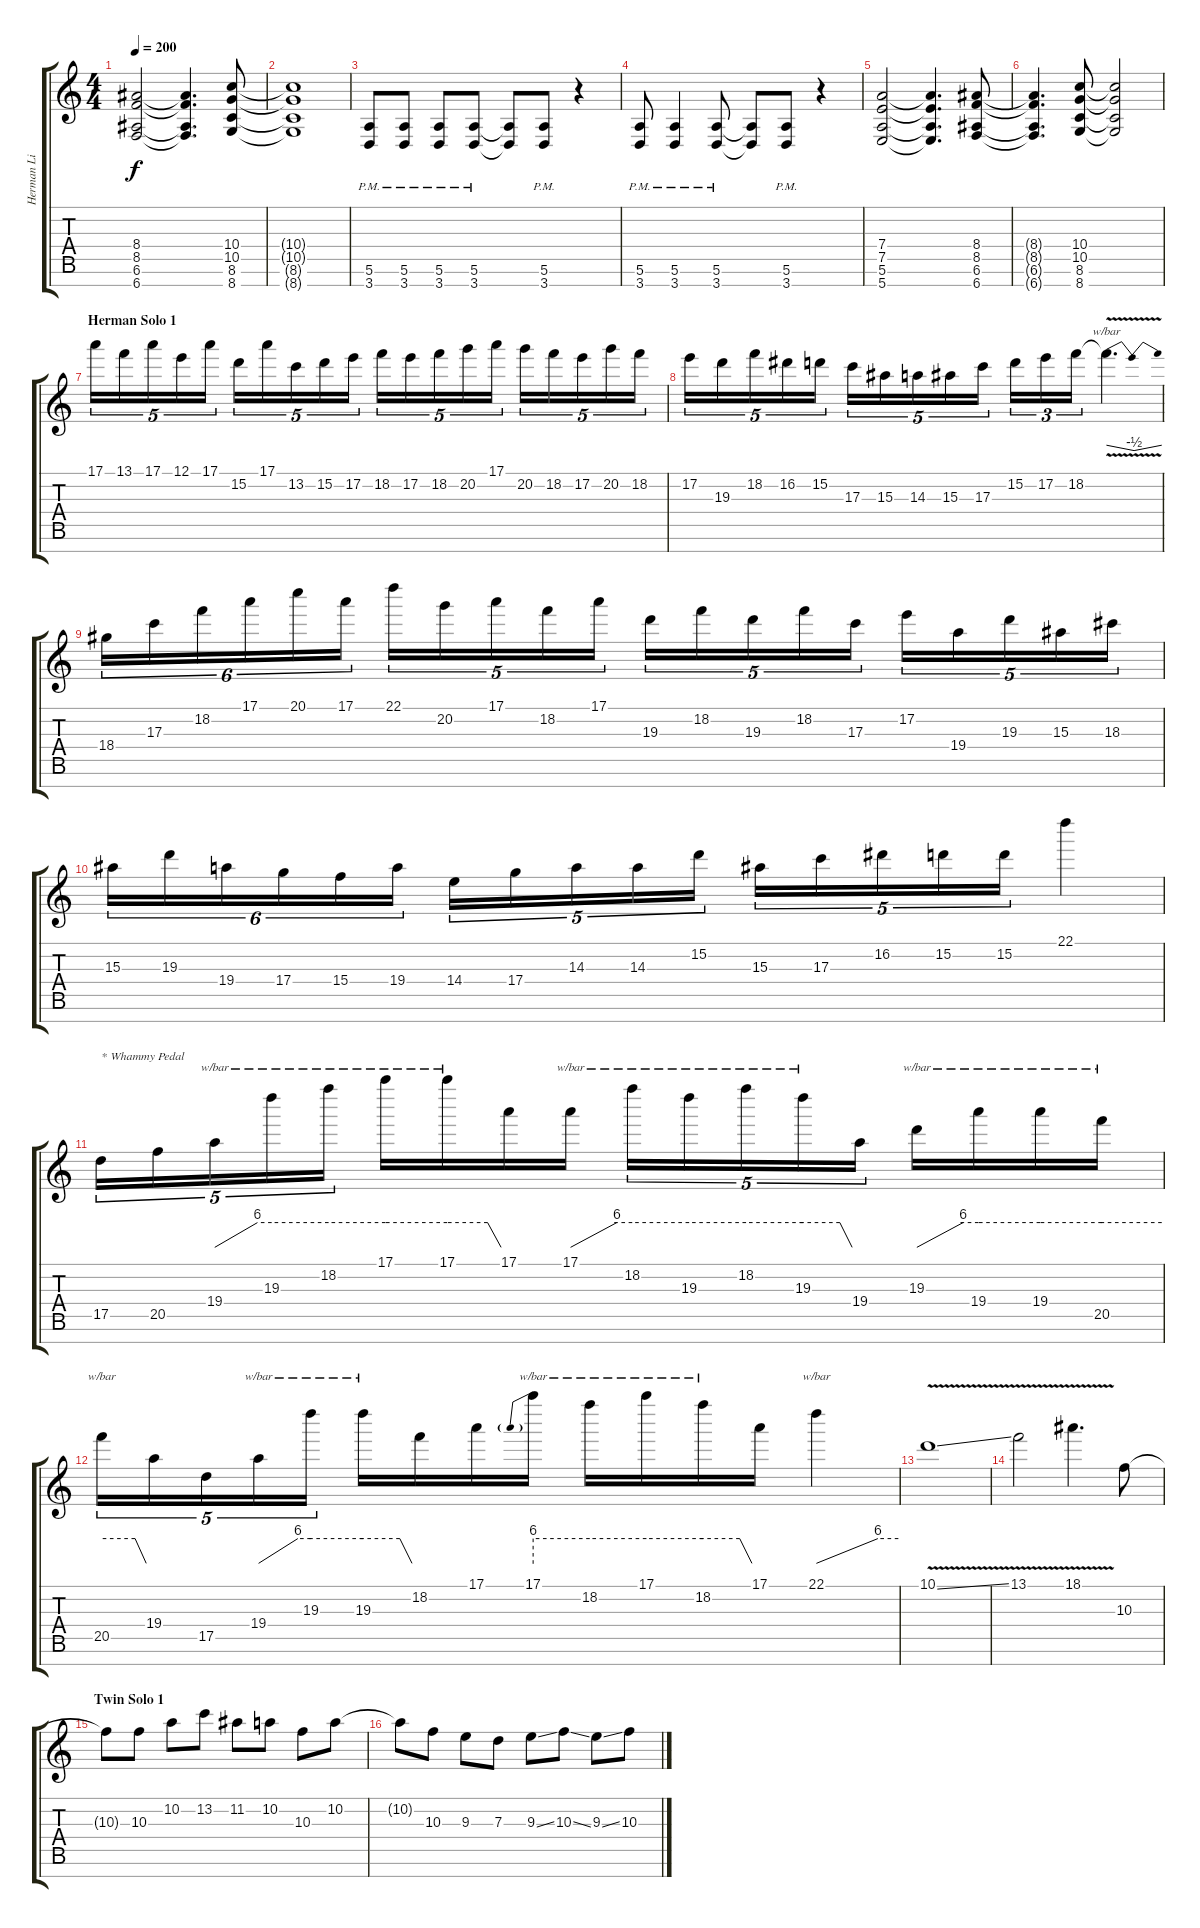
\track ("Herman Li | Lead" "Herman Li ") {instrument distortionguitar}
\staff {score tabs}
\tuning (E4 B3 G3 D3 A2 E2 B1) {hide}
\ts (4 4)
\tempo 200
\clef g2
\ks c
(8.4 8.5 6.6 6.7).2{dy f} (8.4{t} 8.5{t} 6.6{t} 6.7{t}).4{d} (10.4 10.5 8.6 8.7).8 |
(10.4{t} 10.5{t} 8.6{t} 8.7{t}).1 |
(5.6{pm} 3.7{pm}).8 (5.6{pm} 3.7{pm}).8 (5.6{pm} 3.7{pm}).8 (5.6{pm} 3.7{pm}).8 (5.6{t} 3.7{t}).8 (5.6{pm} 3.7{pm}).8 r.4 |
(5.6{pm} 3.7{pm}).8 (5.6{pm} 3.7{pm}).4 (5.6{pm} 3.7{pm}).8 (5.6{t} 3.7{t}).8 (5.6{pm} 3.7{pm}).8 r.4 |
(7.4 7.5 5.6 5.7).2 (7.4{t} 7.5{t} 5.6{t} 5.7{t}).4{d} (8.4 8.5 6.6 6.7).8 |
(8.4{t} 8.5{t} 6.6{t} 6.7{t}).4{d} (10.4 10.5 8.6 8.7).8 (10.4{t} 10.5{t} 8.6{t} 8.7{t}).2 |
\section ("" "Herman Solo 1")
17.1.16{tu (5 4)} 13.1.16{tu (5 4)} 17.1.16{tu (5 4)} 12.1.16{tu (5 4)} 17.1.16{tu (5 4)} 15.2.16{tu (5 4)} 17.1.16{tu (5 4)} 13.2.16{tu (5 4)} 15.2.16{tu (5 4)} 17.2.16{tu (5 4)} 18.2.16{tu (5 4)} 17.2.16{tu (5 4)} 18.2.16{tu (5 4)} 20.2.16{tu (5 4)} 17.1.16{tu (5 4)} 20.2.16{tu (5 4)} 18.2.16{tu (5 4)} 17.2.16{tu (5 4)} 20.2.16{tu (5 4)} 18.2.16{tu (5 4)} |
17.2.16{tu (5 4)} 19.3.16{tu (5 4)} 18.2.16{tu (5 4)} 16.2.16{tu (5 4)} 15.2.16{tu (5 4)} 17.3.16{tu (5 4)} 15.3.16{tu (5 4)} 14.3.16{tu (5 4)} 15.3.16{tu (5 4)} 17.3.16{tu (5 4)} 15.2.16{tu (3 2)} 17.2.16{tu (3 2)} 18.2.16{tu (3 2)} 18.2{v t}.4{d tbe (dip default 0 0 30 -2 60 0)} |
18.4.16{tu (6 4)} 17.3.16{tu (6 4)} 18.2.16{tu (6 4)} 17.1.16{tu (6 4)} 20.1.16{tu (6 4)} 17.1.16{tu (6 4)} 22.1.16{tu (5 4)} 20.2.16{tu (5 4)} 17.1.16{tu (5 4)} 18.2.16{tu (5 4)} 17.1.16{tu (5 4)} 19.3.16{tu (5 4)} 18.2.16{tu (5 4)} 19.3.16{tu (5 4)} 18.2.16{tu (5 4)} 17.3.16{tu (5 4)} 17.2.16{tu (5 4)} 19.4.16{tu (5 4)} 19.3.16{tu (5 4)} 15.3.16{tu (5 4)} 18.3.16{tu (5 4)} |
15.3.16{tu (6 4)} 19.3.16{tu (6 4)} 19.4.16{tu (6 4)} 17.4.16{tu (6 4)} 15.4.16{tu (6 4)} 19.4.16{tu (6 4)} 14.4.16{tu (5 4)} 17.4.16{tu (5 4)} 14.3.16{tu (5 4)} 14.3.16{tu (5 4)} 15.2.16{tu (5 4)} 15.3.16{tu (5 4)} 17.3.16{tu (5 4)} 16.2.16{tu (5 4)} 15.2.16{tu (5 4)} 15.2.16{tu (5 4)} 22.1.4 |
17.5.16{tu (5 4) txt "* Whammy Pedal"} 20.5.16{tu (5 4)} 19.4.16{tu (5 4) tbe (custom default 0 0 45 24 60 24)} 19.3.16{tu (5 4) tbe (hold default 0 24 60 24)} 18.2.16{tu (5 4) tbe (hold default 0 24 60 24)} 17.1.16{tbe (hold default 0 24 60 24)} 17.1.16{tbe (custom default 0 24 45 24 60 0)} 17.1.16 17.1.16{tbe (custom default 0 0 45 24 60 24)} 18.2.16{tu (5 4) tbe (hold default 0 24 60 24)} 19.3.16{tu (5 4) tbe (hold default 0 24 60 24)} 18.2.16{tu (5 4) tbe (hold default 0 24 60 24)} 19.3.16{tu (5 4) tbe (custom default 0 24 45 24 60 0)} 19.4.16{tu (5 4)} 19.3.16{tbe (custom default 0 0 45 24 60 24)} 19.4.16{tbe (hold default 0 24 60 24)} 19.4.16{tbe (hold default 0 24 60 24)} 20.5.16{tbe (hold default 0 24 60 24)} |
20.5.16{tu (5 4) tbe (custom default 0 24 45 24 60 0)} 19.4.16{tu (5 4)} 17.5.16{tu (5 4)} 19.4.16{tu (5 4) tbe (custom default 0 0 45 24 60 24)} 19.3.16{tu (5 4) tbe (hold default 0 24 60 24)} 19.3.16{tbe (custom default 0 24 45 24 60 0)} 18.2.16 17.1.16 17.1.16{tbe (predive default 0 24 60 24)} 18.2.16{tbe (hold default 0 24 60 24)} 17.1.16{tbe (hold default 0 24 60 24)} 18.2.16{tbe (custom default 0 24 45 24 60 0)} 17.1.16 22.1.4{tbe (custom default 0 0 45 24 60 24)} |
10.1{v ss}.1 |
13.1{v}.2 18.1{v}.4{d} 10.3.8 |
\section ("" "Twin Solo 1")
10.3{t}.8 10.3.8 10.2.8 13.2.8 11.2.8 10.2.8 10.3.8 10.2.8 |
10.2{t}.8 10.3.8 9.3.8 7.3.8 9.3{ss}.8 10.3{ss}.8 9.3{ss}.8 10.3.8
